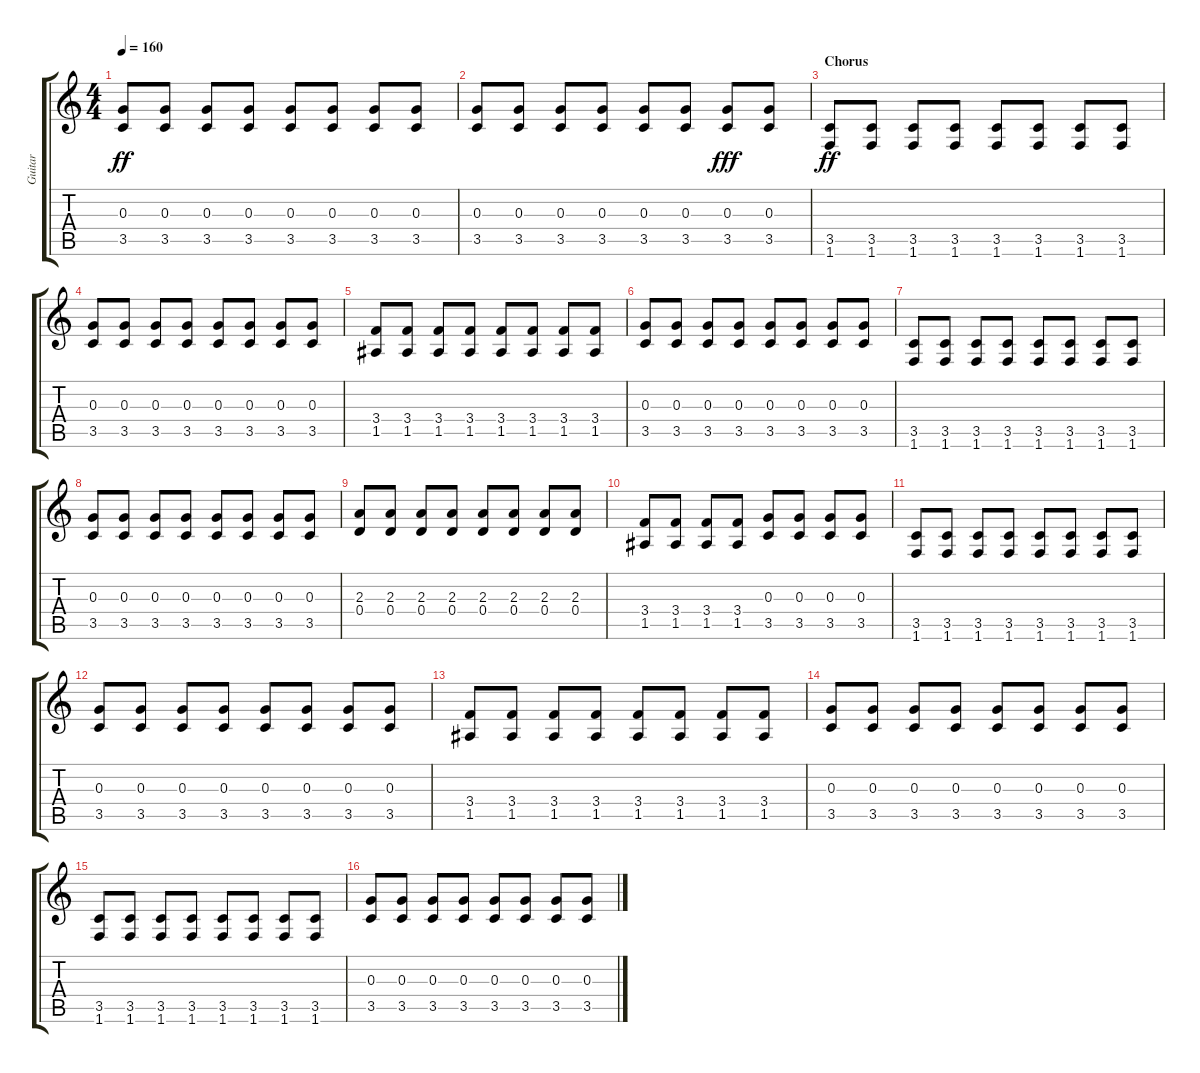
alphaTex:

\track ("Guitar" "Guitar") {instrument electricguitarclean}
\staff {score tabs}
\tuning (E4 B3 G3 D3 A2 E2) {hide}
\ts (4 4)
\tempo 160
\clef g2
\ks c
(0.3 3.5).8{dy ff} (0.3 3.5).8 (0.3 3.5).8 (0.3 3.5).8 (0.3 3.5).8 (0.3 3.5).8 (0.3 3.5).8 (0.3 3.5).8 |
(0.3 3.5).8 (0.3 3.5).8 (0.3 3.5).8 (0.3 3.5).8 (0.3 3.5).8 (0.3 3.5).8 (0.3 3.5).8{dy fff} (0.3 3.5).8 |
\section ("" "Chorus")
(3.5 1.6).8{dy ff} (3.5 1.6).8 (3.5 1.6).8 (3.5 1.6).8 (3.5 1.6).8 (3.5 1.6).8 (3.5 1.6).8 (3.5 1.6).8 |
(0.3 3.5).8 (0.3 3.5).8 (0.3 3.5).8 (0.3 3.5).8 (0.3 3.5).8 (0.3 3.5).8 (0.3 3.5).8 (0.3 3.5).8 |
(3.4 1.5).8 (3.4 1.5).8 (3.4 1.5).8 (3.4 1.5).8 (3.4 1.5).8 (3.4 1.5).8 (3.4 1.5).8 (3.4 1.5).8 |
(0.3 3.5).8 (0.3 3.5).8 (0.3 3.5).8 (0.3 3.5).8 (0.3 3.5).8 (0.3 3.5).8 (0.3 3.5).8 (0.3 3.5).8 |
(3.5 1.6).8 (3.5 1.6).8 (3.5 1.6).8 (3.5 1.6).8 (3.5 1.6).8 (3.5 1.6).8 (3.5 1.6).8 (3.5 1.6).8 |
(0.3 3.5).8 (0.3 3.5).8 (0.3 3.5).8 (0.3 3.5).8 (0.3 3.5).8 (0.3 3.5).8 (0.3 3.5).8 (0.3 3.5).8 |
(2.3 0.4).8 (2.3 0.4).8 (2.3 0.4).8 (2.3 0.4).8 (2.3 0.4).8 (2.3 0.4).8 (2.3 0.4).8 (2.3 0.4).8 |
(3.4 1.5).8 (3.4 1.5).8 (3.4 1.5).8 (3.4 1.5).8 (0.3 3.5).8 (0.3 3.5).8 (0.3 3.5).8 (0.3 3.5).8 |
(3.5 1.6).8 (3.5 1.6).8 (3.5 1.6).8 (3.5 1.6).8 (3.5 1.6).8 (3.5 1.6).8 (3.5 1.6).8 (3.5 1.6).8 |
(0.3 3.5).8 (0.3 3.5).8 (0.3 3.5).8 (0.3 3.5).8 (0.3 3.5).8 (0.3 3.5).8 (0.3 3.5).8 (0.3 3.5).8 |
(3.4 1.5).8 (3.4 1.5).8 (3.4 1.5).8 (3.4 1.5).8 (3.4 1.5).8 (3.4 1.5).8 (3.4 1.5).8 (3.4 1.5).8 |
(0.3 3.5).8 (0.3 3.5).8 (0.3 3.5).8 (0.3 3.5).8 (0.3 3.5).8 (0.3 3.5).8 (0.3 3.5).8 (0.3 3.5).8 |
(3.5 1.6).8 (3.5 1.6).8 (3.5 1.6).8 (3.5 1.6).8 (3.5 1.6).8 (3.5 1.6).8 (3.5 1.6).8 (3.5 1.6).8 |
(0.3 3.5).8 (0.3 3.5).8 (0.3 3.5).8 (0.3 3.5).8 (0.3 3.5).8 (0.3 3.5).8 (0.3 3.5).8 (0.3 3.5).8
